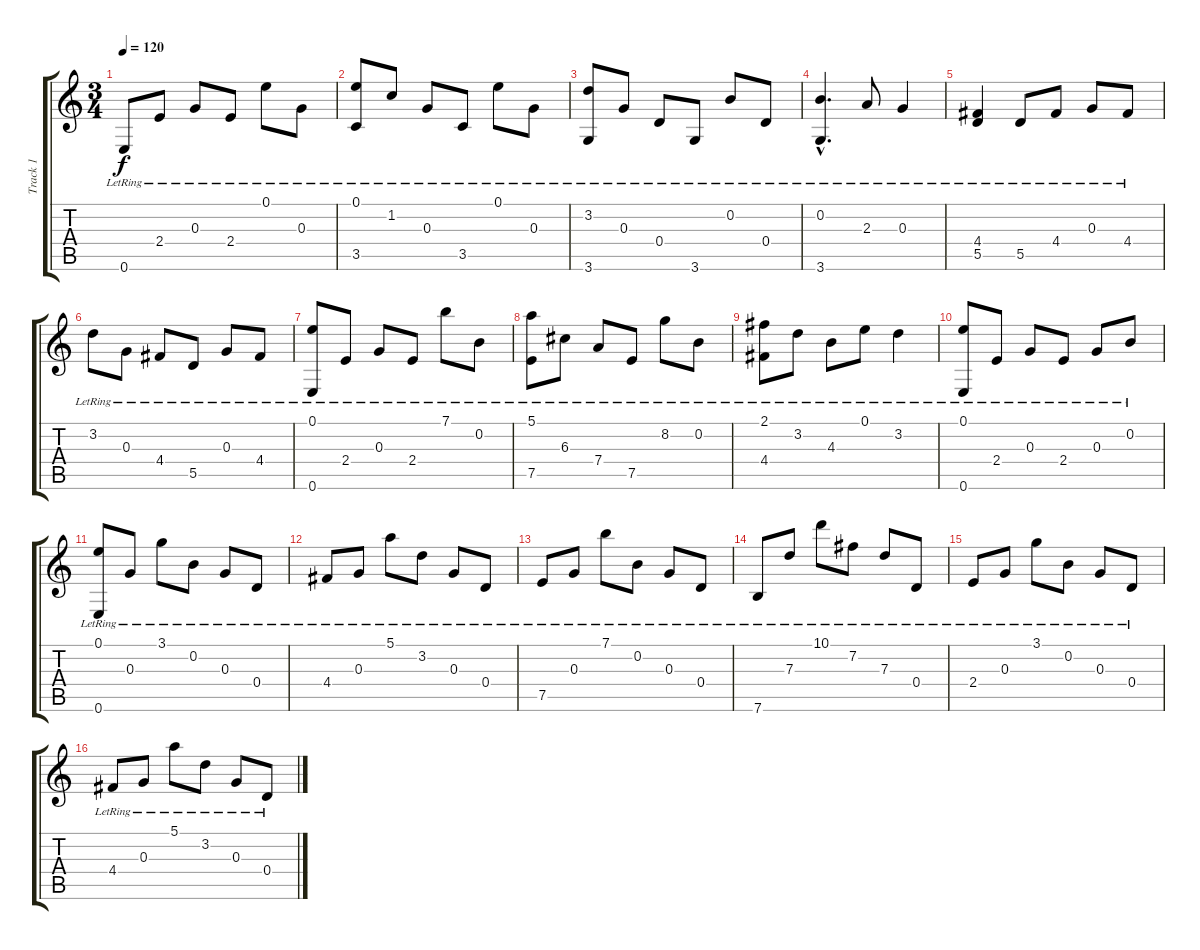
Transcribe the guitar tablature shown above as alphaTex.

\track ("Track 1" "Track 1") {instrument acousticguitarsteel}
\staff {score tabs}
\tuning (E4 B3 G3 D3 A2 E2) {hide}
\ts (3 4)
\tempo 120
\clef g2
\ks c
0.6{lr}.8{dy f} 2.4{lr}.8 0.3{lr}.8 2.4{lr}.8 0.1{lr}.8 0.3{lr}.8 |
(0.1{lr} 3.5{lr}).8 1.2{lr}.8 0.3{lr}.8 3.5{lr}.8 0.1{lr}.8 0.3{lr}.8 |
(3.2{lr} 3.6{lr}).8 0.3{lr}.8 0.4{lr}.8 3.6{lr}.8 0.2{lr}.8 0.4{lr}.8 |
(0.2{hac lr} 3.6{hac lr}).4{d} 2.3{lr}.8 0.3{lr}.4 |
(4.4{lr} 5.5{lr}).4 5.5{lr}.8 4.4{lr}.8 0.3{lr}.8 4.4{lr}.8 |
3.2{lr}.8 0.3{lr}.8 4.4{lr}.8 5.5{lr}.8 0.3{lr}.8 4.4{lr}.8 |
(0.1{lr} 0.6{lr}).8 2.4{lr}.8 0.3{lr}.8 2.4{lr}.8 7.1{lr}.8 0.2{lr}.8 |
(5.1{lr} 7.5{lr}).8 6.3{lr}.8 7.4{lr}.8 7.5{lr}.8 8.2{lr}.8 0.2{lr}.8 |
(2.1{lr} 4.4{lr}).8 3.2{lr}.8 4.3{lr}.8 0.1{lr}.8 3.2{lr}.4 |
(0.1{lr} 0.6{lr}).8 2.4{lr}.8 0.3{lr}.8 2.4{lr}.8 0.3{lr}.8 0.2{lr}.8 |
(0.1{lr} 0.6{lr}).8 0.3{lr}.8 3.1{lr}.8 0.2{lr}.8 0.3{lr}.8 0.4{lr}.8 |
4.4{lr}.8 0.3{lr}.8 5.1{lr}.8 3.2{lr}.8 0.3{lr}.8 0.4{lr}.8 |
7.5{lr}.8 0.3{lr}.8 7.1{lr}.8 0.2{lr}.8 0.3{lr}.8 0.4{lr}.8 |
7.6{lr}.8 7.3{lr}.8 10.1{lr}.8 7.2{lr}.8 7.3{lr}.8 0.4{lr}.8 |
2.4{lr}.8 0.3{lr}.8 3.1{lr}.8 0.2{lr}.8 0.3{lr}.8 0.4{lr}.8 |
4.4{lr}.8 0.3{lr}.8 5.1{lr}.8 3.2{lr}.8 0.3{lr}.8 0.4{lr}.8
